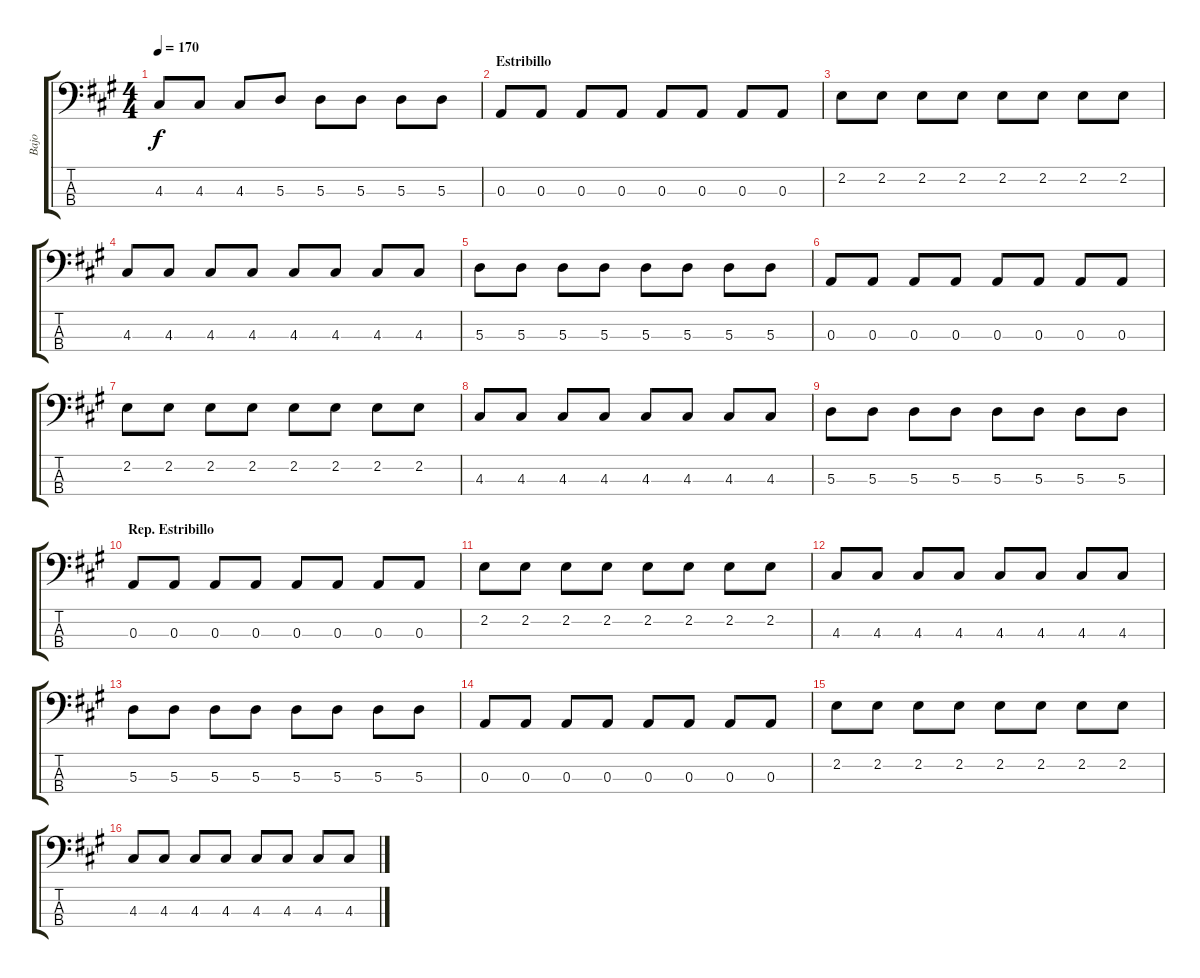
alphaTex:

\track ("Bajo" "Bajo") {instrument electricbassfinger}
\staff {score tabs}
\tuning (G2 D2 A1 E1) {hide}
\ts (4 4)
\tempo 170
\clef f4
\ks a
4.3.8{dy f} 4.3.8 4.3.8 5.3.8 5.3.8 5.3.8 5.3.8 5.3.8 |
\section ("" "Estribillo")
0.3.8 0.3.8 0.3.8 0.3.8 0.3.8 0.3.8 0.3.8 0.3.8 |
2.2.8 2.2.8 2.2.8 2.2.8 2.2.8 2.2.8 2.2.8 2.2.8 |
4.3.8 4.3.8 4.3.8 4.3.8 4.3.8 4.3.8 4.3.8 4.3.8 |
5.3.8 5.3.8 5.3.8 5.3.8 5.3.8 5.3.8 5.3.8 5.3.8 |
0.3.8 0.3.8 0.3.8 0.3.8 0.3.8 0.3.8 0.3.8 0.3.8 |
2.2.8 2.2.8 2.2.8 2.2.8 2.2.8 2.2.8 2.2.8 2.2.8 |
4.3.8 4.3.8 4.3.8 4.3.8 4.3.8 4.3.8 4.3.8 4.3.8 |
5.3.8 5.3.8 5.3.8 5.3.8 5.3.8 5.3.8 5.3.8 5.3.8 |
\section ("" "Rep. Estribillo")
0.3.8 0.3.8 0.3.8 0.3.8 0.3.8 0.3.8 0.3.8 0.3.8 |
2.2.8 2.2.8 2.2.8 2.2.8 2.2.8 2.2.8 2.2.8 2.2.8 |
4.3.8 4.3.8 4.3.8 4.3.8 4.3.8 4.3.8 4.3.8 4.3.8 |
5.3.8 5.3.8 5.3.8 5.3.8 5.3.8 5.3.8 5.3.8 5.3.8 |
0.3.8 0.3.8 0.3.8 0.3.8 0.3.8 0.3.8 0.3.8 0.3.8 |
2.2.8 2.2.8 2.2.8 2.2.8 2.2.8 2.2.8 2.2.8 2.2.8 |
4.3.8 4.3.8 4.3.8 4.3.8 4.3.8 4.3.8 4.3.8 4.3.8
